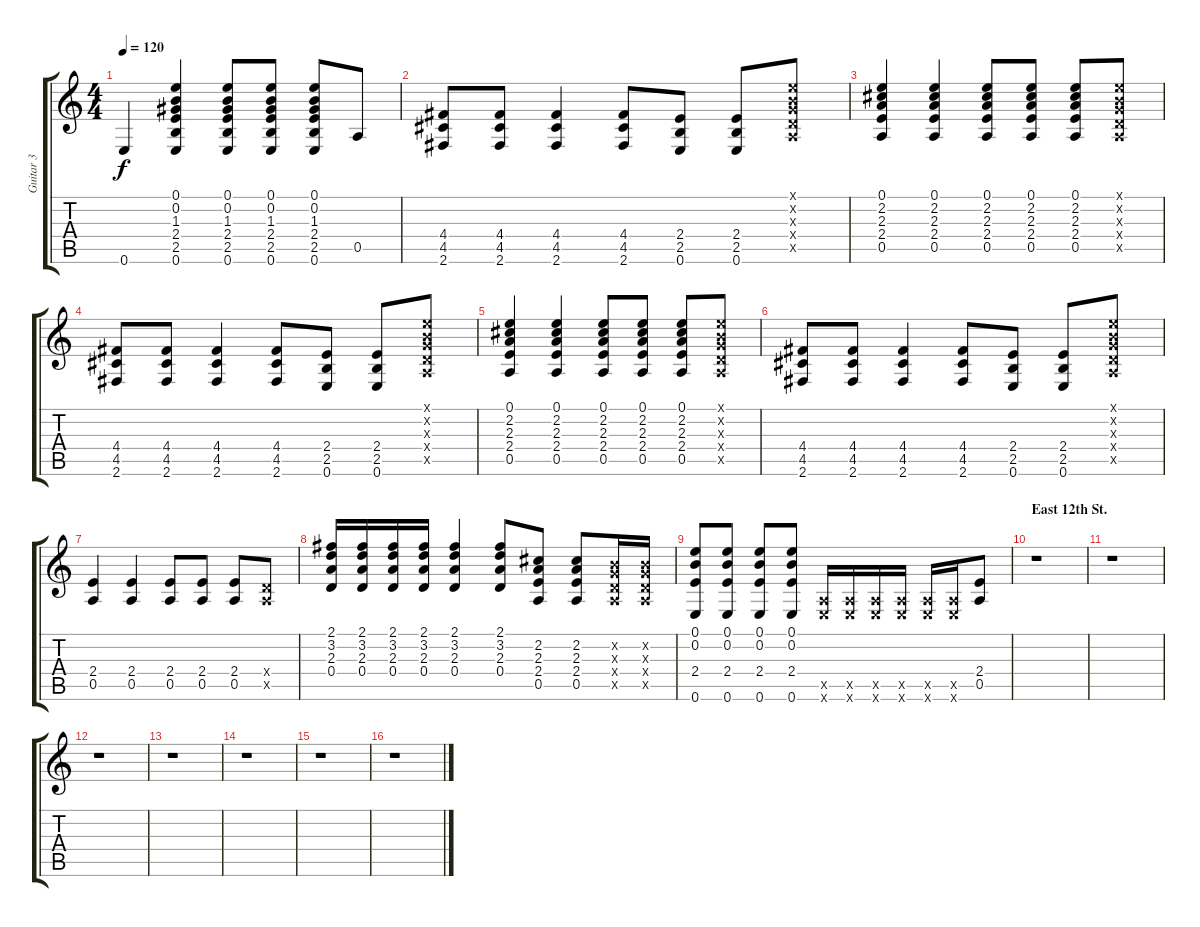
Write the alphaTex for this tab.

\track ("Guitar 3" "Guitar 3") {instrument acousticguitarnylon}
\staff {score tabs}
\tuning (E4 B3 G3 D3 A2 E2) {hide}
\ts (4 4)
\tempo 120
\clef g2
\ks c
0.6.4{dy f} (0.1 0.2 1.3 2.4 2.5 0.6).4 (0.1 0.2 1.3 2.4 2.5 0.6).8 (0.1 0.2 1.3 2.4 2.5 0.6).8 (0.1 0.2 1.3 2.4 2.5 0.6).8 0.5.8 |
(4.4 4.5 2.6).8 (4.4 4.5 2.6).8 (4.4 4.5 2.6).4 (4.4 4.5 2.6).8 (2.4 2.5 0.6).8 (2.4 2.5 0.6).8 (0.1{x} 0.2{x} 0.3{x} 0.4{x} 0.5{x}).8 |
(0.1 2.2 2.3 2.4 0.5).4 (0.1 2.2 2.3 2.4 0.5).4 (0.1 2.2 2.3 2.4 0.5).8 (0.1 2.2 2.3 2.4 0.5).8 (0.1 2.2 2.3 2.4 0.5).8 (0.1{x} 0.2{x} 0.3{x} 0.4{x} 0.5{x}).8 |
(4.4 4.5 2.6).8 (4.4 4.5 2.6).8 (4.4 4.5 2.6).4 (4.4 4.5 2.6).8 (2.4 2.5 0.6).8 (2.4 2.5 0.6).8 (0.1{x} 0.2{x} 0.3{x} 0.4{x} 0.5{x}).8 |
(0.1 2.2 2.3 2.4 0.5).4 (0.1 2.2 2.3 2.4 0.5).4 (0.1 2.2 2.3 2.4 0.5).8 (0.1 2.2 2.3 2.4 0.5).8 (0.1 2.2 2.3 2.4 0.5).8 (0.1{x} 0.2{x} 0.3{x} 0.4{x} 0.5{x}).8 |
(4.4 4.5 2.6).8 (4.4 4.5 2.6).8 (4.4 4.5 2.6).4 (4.4 4.5 2.6).8 (2.4 2.5 0.6).8 (2.4 2.5 0.6).8 (0.1{x} 0.2{x} 0.3{x} 0.4{x} 0.5{x}).8 |
(2.4 0.5).4 (2.4 0.5).4 (2.4 0.5).8 (2.4 0.5).8 (2.4 0.5).8 (0.4{x} 0.5{x}).8 |
(2.1 3.2 2.3 0.4).16 (2.1 3.2 2.3 0.4).16 (2.1 3.2 2.3 0.4).16 (2.1 3.2 2.3 0.4).16 (2.1 3.2 2.3 0.4).4 (2.1 3.2 2.3 0.4).8 (2.2 2.3 2.4 0.5).8 (2.2 2.3 2.4 0.5).8 (0.2{x} 0.3{x} 0.4{x} 0.5{x}).16 (0.2{x} 0.3{x} 0.4{x} 0.5{x}).16 |
(0.1 0.2 2.4 0.6).8 (0.1 0.2 2.4 0.6).8 (0.1 0.2 2.4 0.6).8 (0.1 0.2 2.4 0.6).8 (0.5{x} 0.6{x}).16 (0.5{x} 0.6{x}).16 (0.5{x} 0.6{x}).16 (0.5{x} 0.6{x}).16 (0.5{x} 0.6{x}).16 (0.5{x} 0.6{x}).16 (2.4 0.5).8 |
\section ("" "East 12th St.")
r.1 |
r.1 |
r.1 |
r.1 |
r.1 |
r.1 |
r.1
